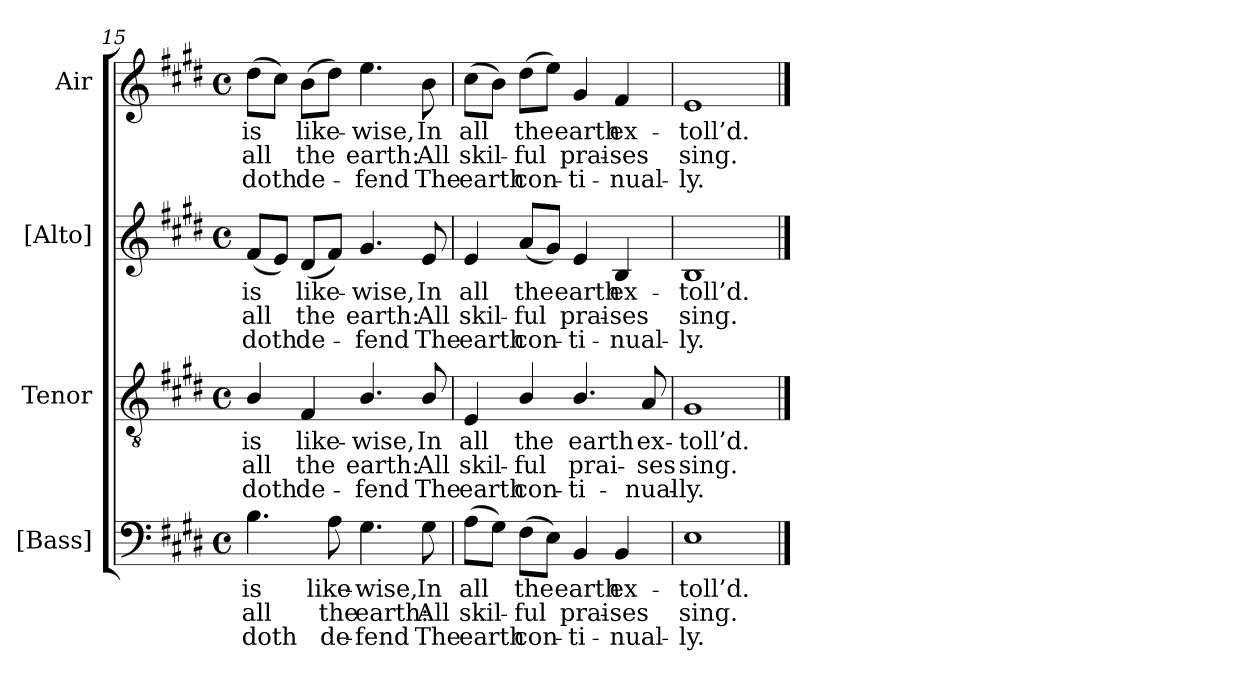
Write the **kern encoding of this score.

**kern	**text	**text	**text	**kern	**text	**text	**text	**kern	**text	**text	**text	**kern	**text	**text	**text
*part4	*part4	*part4	*part4	*part3	*part3	*part3	*part3	*part2	*part2	*part2	*part2	*part1	*part1	*part1	*part1
*staff4	*staff4	*staff4	*staff4	*staff3	*staff3	*staff3	*staff3	*staff2	*staff2	*staff2	*staff2	*staff1	*staff1	*staff1	*staff1
*I"[Bass]	*	*	*	*I"Tenor	*	*	*	*I"[Alto]	*	*	*	*I"Air	*	*	*
*I'B.	*	*	*	*I'T.	*	*	*	*I'A.	*	*	*	*	*	*	*
*clefF4	*	*	*	*clefGv2	*	*	*	*clefG2	*	*	*	*clefG2	*	*	*
*	*	*	*	*ITrd7c12	*	*	*	*	*	*	*	*	*	*	*
*k[f#c#g#d#]	*	*	*	*k[f#c#g#d#]	*	*	*	*k[f#c#g#d#]	*	*	*	*k[f#c#g#d#]	*	*	*
*E:	*	*	*	*E:	*	*	*	*E:	*	*	*	*E:	*	*	*
*M4/4	*	*	*	*M4/4	*	*	*	*M4/4	*	*	*	*M4/4	*	*	*
*met(c)	*	*	*	*met(c)	*	*	*	*met(c)	*	*	*	*met(c)	*	*	*
=15	=15	=15	=15	=15	=15	=15	=15	=15	=15	=15	=15	=15	=15	=15	=15
!	!LO:LY:b:color=#000000	!LO:LY:b:color=#000000	!LO:LY:b:color=#000000	!	!	!	!	!	!	!	!	!	!	!	!
!	!	!	!	!	!LO:LY:b:color=#000000	!LO:LY:b:color=#000000	!LO:LY:b:color=#000000	!	!	!	!	!	!	!	!
!	!	!	!	!	!	!	!	!	!LO:LY:b:color=#000000	!LO:LY:b:color=#000000	!LO:LY:b:color=#000000	!	!	!	!
!	!	!	!	!	!	!	!	!	!	!	!	!	!LO:LY:b:color=#000000	!LO:LY:b:color=#000000	!LO:LY:b:color=#000000
4.Bi\	is	all	doth	4BBi/	is	all	doth	(8f#i/L	is	all	doth	(8dd#i\L	is	all	doth
.	.	.	.	.	.	.	.	8ei/J)	.	.	.	8cc#i\J)	.	.	.
!	!	!	!	!	!LO:LY:b:color=#000000	!LO:LY:b:color=#000000	!LO:LY:b:color=#000000	!	!	!	!	!	!	!	!
!	!	!	!	!	!	!	!	!	!LO:LY:b:color=#000000	!LO:LY:b:color=#000000	!LO:LY:b:color=#000000	!	!	!	!
!	!	!	!	!	!	!	!	!	!	!	!	!	!LO:LY:b:color=#000000	!LO:LY:b:color=#000000	!LO:LY:b:color=#000000
.	.	.	.	4FF#i/	like-	the	de-	(8d#i/L	like-	the	de-	(8bi\L	like-	the	de-
!	!LO:LY:b:color=#000000	!LO:LY:b:color=#000000	!LO:LY:b:color=#000000	!	!	!	!	!	!	!	!	!	!	!	!
8Ai\	like-	the	de-	.	.	.	.	8f#i/J)	.	.	.	8dd#i\J)	.	.	.
!	!LO:LY:b:color=#000000	!LO:LY:b:color=#000000	!LO:LY:b:color=#000000	!	!	!	!	!	!	!	!	!	!	!	!
!	!	!	!	!	!LO:LY:b:color=#000000	!LO:LY:b:color=#000000	!LO:LY:b:color=#000000	!	!	!	!	!	!	!	!
!	!	!	!	!	!	!	!	!	!LO:LY:b:color=#000000	!LO:LY:b:color=#000000	!LO:LY:b:color=#000000	!	!	!	!
!	!	!	!	!	!	!	!	!	!	!	!	!	!LO:LY:b:color=#000000	!LO:LY:b:color=#000000	!LO:LY:b:color=#000000
4.G#i\	-wise,	earth:	-fend	4.BBi/	-wise,	earth:	-fend	4.g#i/	-wise,	earth:	-fend	4.eei\	-wise,	earth:	-fend
!	!LO:LY:b:color=#000000	!LO:LY:b:color=#000000	!LO:LY:b:color=#000000	!	!	!	!	!	!	!	!	!	!	!	!
!	!	!	!	!	!LO:LY:b:color=#000000	!LO:LY:b:color=#000000	!LO:LY:b:color=#000000	!	!	!	!	!	!	!	!
!	!	!	!	!	!	!	!	!	!LO:LY:b:color=#000000	!LO:LY:b:color=#000000	!LO:LY:b:color=#000000	!	!	!	!
!	!	!	!	!	!	!	!	!	!	!	!	!	!LO:LY:b:color=#000000	!LO:LY:b:color=#000000	!LO:LY:b:color=#000000
8G#i\	In	All	The	8BBi/	In	All	The	8ei/	In	All	The	8bi\	In	All	The
=16	=16	=16	=16	=16	=16	=16	=16	=16	=16	=16	=16	=16	=16	=16	=16
!	!LO:LY:b:color=#000000	!LO:LY:b:color=#000000	!LO:LY:b:color=#000000	!	!	!	!	!	!	!	!	!	!	!	!
!	!	!	!	!	!LO:LY:b:color=#000000	!LO:LY:b:color=#000000	!LO:LY:b:color=#000000	!	!	!	!	!	!	!	!
!	!	!	!	!	!	!	!	!	!LO:LY:b:color=#000000	!LO:LY:b:color=#000000	!LO:LY:b:color=#000000	!	!	!	!
!	!	!	!	!	!	!	!	!	!	!	!	!	!LO:LY:b:color=#000000	!LO:LY:b:color=#000000	!LO:LY:b:color=#000000
(8Ai\L	all	skil-	earth	4EEi/	all	skil-	earth	4ei/	all	skil-	earth	(8cc#i\L	all	skil-	earth
8G#i\J)	.	.	.	.	.	.	.	.	.	.	.	8bi\J)	.	.	.
!	!LO:LY:b:color=#000000	!LO:LY:b:color=#000000	!LO:LY:b:color=#000000	!	!	!	!	!	!	!	!	!	!	!	!
!	!	!	!	!	!LO:LY:b:color=#000000	!LO:LY:b:color=#000000	!LO:LY:b:color=#000000	!	!	!	!	!	!	!	!
!	!	!	!	!	!	!	!	!	!LO:LY:b:color=#000000	!LO:LY:b:color=#000000	!LO:LY:b:color=#000000	!	!	!	!
!	!	!	!	!	!	!	!	!	!	!	!	!	!LO:LY:b:color=#000000	!LO:LY:b:color=#000000	!LO:LY:b:color=#000000
(8F#i\L	the	-ful	con-	4BBi/	the	-ful	con-	(8ai/L	the	-ful	con-	(8dd#i\L	the	-ful	con-
8Ei\J)	.	.	.	.	.	.	.	8g#i/J)	.	.	.	8eei\J)	.	.	.
!	!LO:LY:b:color=#000000	!LO:LY:b:color=#000000	!LO:LY:b:color=#000000	!	!	!	!	!	!	!	!	!	!	!	!
!	!	!	!	!	!LO:LY:b:color=#000000	!LO:LY:b:color=#000000	!LO:LY:b:color=#000000	!	!	!	!	!	!	!	!
!	!	!	!	!	!	!	!	!	!LO:LY:b:color=#000000	!LO:LY:b:color=#000000	!LO:LY:b:color=#000000	!	!	!	!
!	!	!	!	!	!	!	!	!	!	!	!	!	!LO:LY:b:color=#000000	!LO:LY:b:color=#000000	!LO:LY:b:color=#000000
4BBi/	earth	prai-	-ti-	4.BBi/	earth	prai-	-ti-	4ei/	earth	prai-	-ti-	4g#i/	earth	prai-	-ti-
!	!LO:LY:b:color=#000000	!LO:LY:b:color=#000000	!LO:LY:b:color=#000000	!	!	!	!	!	!	!	!	!	!	!	!
!	!	!	!	!	!	!	!	!	!LO:LY:b:color=#000000	!LO:LY:b:color=#000000	!LO:LY:b:color=#000000	!	!	!	!
!	!	!	!	!	!	!	!	!	!	!	!	!	!LO:LY:b:color=#000000	!LO:LY:b:color=#000000	!LO:LY:b:color=#000000
4BBi/	ex-	-ses	-nual-	.	.	.	.	4Bi/	ex-	-ses	-nual-	4f#i/	ex-	-ses	-nual-
!	!	!	!	!	!LO:LY:b:color=#000000	!LO:LY:b:color=#000000	!LO:LY:b:color=#000000	!	!	!	!	!	!	!	!
.	.	.	.	8AAi/	ex-	-ses	-nual-	.	.	.	.	.	.	.	.
=17	=17	=17	=17	=17	=17	=17	=17	=17	=17	=17	=17	=17	=17	=17	=17
!	!LO:LY:b:color=#000000	!LO:LY:b:color=#000000	!LO:LY:b:color=#000000	!	!	!	!	!	!	!	!	!	!	!	!
!	!	!	!	!	!LO:LY:b:color=#000000	!LO:LY:b:color=#000000	!LO:LY:b:color=#000000	!	!	!	!	!	!	!	!
!	!	!	!	!	!	!	!	!	!LO:LY:b:color=#000000	!LO:LY:b:color=#000000	!LO:LY:b:color=#000000	!	!	!	!
!	!	!	!	!	!	!	!	!	!	!	!	!	!LO:LY:b:color=#000000	!LO:LY:b:color=#000000	!LO:LY:b:color=#000000
1Ei	-toll’d.	sing.	-ly.	1GG#i	-toll’d.	sing.	-ly.	1Bi	-toll’d.	sing.	-ly.	1ei	-toll’d.	sing.	-ly.
==	==	==	==	==	==	==	==	==	==	==	==	==	==	==	==
*-	*-	*-	*-	*-	*-	*-	*-	*-	*-	*-	*-	*-	*-	*-	*-
